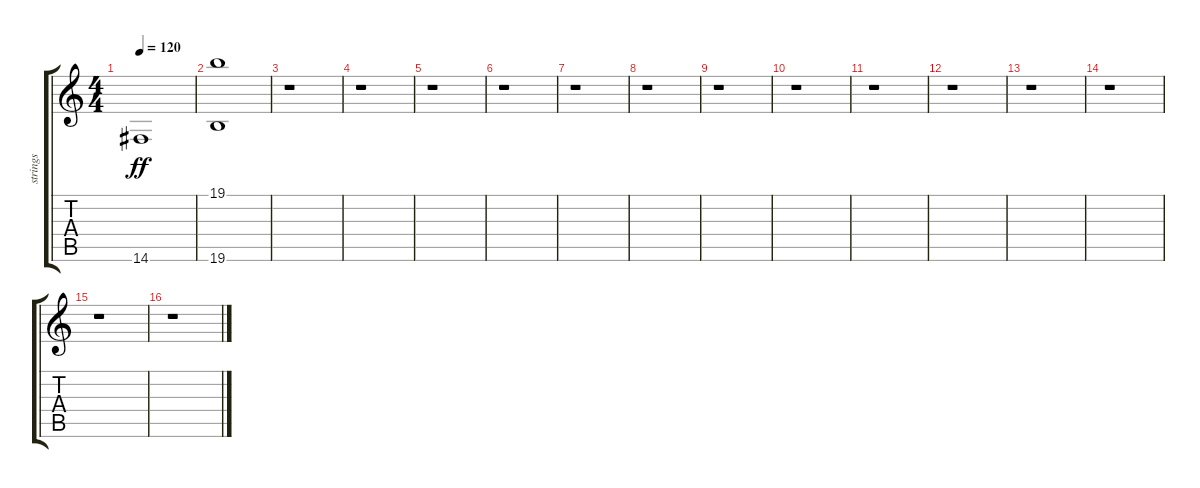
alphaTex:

\track ("strings" "strings") {instrument stringensemble2}
\staff {score tabs}
\tuning (E4 B3 G3 D3 A2 E2) {hide}
\ts (4 4)
\tempo 120
\clef g2
\ks c
14.6.1{dy ff} |
(19.1 19.6).1 |
r.1 |
r.1 |
r.1 |
r.1 |
r.1 |
r.1 |
r.1 |
r.1 |
r.1 |
r.1 |
r.1 |
r.1 |
r.1 |
r.1
